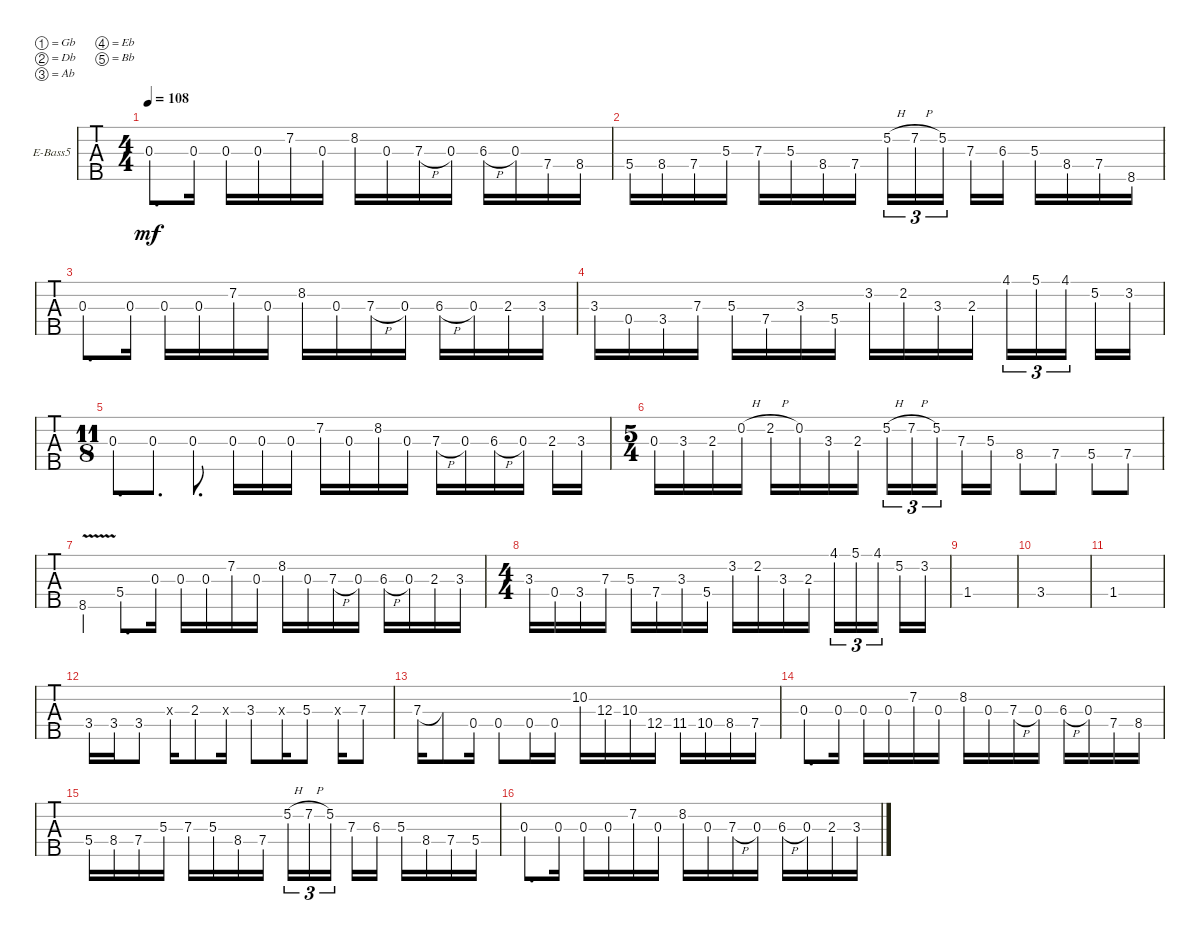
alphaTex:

\defaultSystemsLayout 4
\bracketExtendMode groupsimilarinstruments
\firstSystemTrackNameOrientation horizontal
\otherSystemsTrackNameOrientation horizontal
\track ("Electric Bass" "E-Bass5") {instrument electricbassfinger}
\staff {tabs}
\tuning (Gb2 Db2 Ab1 Eb1 Bb0)
\ts (4 4)
\tempo 108
\clef f4
\ks c
0.3.8{d dy mf instrument electricbassfinger} 0.3.16 0.3.16 0.3.16 7.2.16 0.3.16 8.2.16 0.3.16 7.3{h}.16 0.3.16 6.3{h}.16 0.3.16 7.4.16 8.4.16 |
5.4.16 8.4.16 7.4.16 5.3.16 7.3.16 5.3.16 8.4.16 7.4.16 5.2{h}.16{tu (3 2)} 7.2{h}.16{tu (3 2)} 5.2.16{tu (3 2)} 7.3.16 6.3.16 5.3.16 8.4.16 7.4.16 8.5.16 |
0.3.8{d} 0.3.16 0.3.16 0.3.16 7.2.16 0.3.16 8.2.16 0.3.16 7.3{h}.16 0.3.16 6.3{h}.16 0.3.16 2.3.16 3.3.16 |
3.3.16 0.4.16 3.4.16 7.3.16 5.3.16 7.4.16 3.3.16 5.4.16 3.2.16 2.2.16 3.3.16 2.3.16 4.1.16{tu (3 2)} 5.1.16{tu (3 2)} 4.1.16{tu (3 2)} 5.2.16 3.2.16 |
\ts (11 8)
0.3.8{d} 0.3.8{d} 0.3.8{d} 0.3.16 0.3.16 0.3.16 7.2.16 0.3.16 8.2.16 0.3.16 7.3{h}.16 0.3.16 6.3{h}.16 0.3.16 2.3.16 3.3.16 |
\ts (5 4)
0.3.16 3.3.16 2.3.16 0.2{h}.16 2.2{h}.16 0.2.16 3.3.16 2.3.16 5.2{h}.16{tu (3 2)} 7.2{h}.16{tu (3 2)} 5.2.16{tu (3 2)} 7.3.16 5.3.16 8.4.8 7.4.8 5.4.8 7.4.8 |
8.5{v}.4 5.4.8{d} 0.3.16 0.3.16 0.3.16 7.2.16 0.3.16 8.2.16 0.3.16 7.3{h}.16 0.3.16 6.3{h}.16 0.3.16 2.3.16 3.3.16 |
\ts (4 4)
3.3.16 0.4.16 3.4.16 7.3.16 5.3.16 7.4.16 3.3.16 5.4.16 3.2.16 2.2.16 3.3.16 2.3.16 4.1.16{tu (3 2)} 5.1.16{tu (3 2)} 4.1.16{tu (3 2)} 5.2.16 3.2.16 |
1.4.1 |
3.4.1 |
1.4.1 |
3.4.16 3.4.16 3.4.8 0.3{x}.16 2.3.8 0.3{x}.16 3.3.8 0.3{x}.16 5.3.8 0.3{x}.16 7.3.8 |
7.3.16 7.3{t}.8 0.4.16 0.4.8 0.4.16 0.4.16 10.2.16 12.3.16 10.3.16 12.4.16 11.4.16 10.4.16 8.4.16 7.4.16 |
0.3.8{d} 0.3.16 0.3.16 0.3.16 7.2.16 0.3.16 8.2.16 0.3.16 7.3{h}.16 0.3.16 6.3{h}.16 0.3.16 7.4.16 8.4.16 |
5.4.16 8.4.16 7.4.16 5.3.16 7.3.16 5.3.16 8.4.16 7.4.16 5.2{h}.16{tu (3 2)} 7.2{h}.16{tu (3 2)} 5.2.16{tu (3 2)} 7.3.16 6.3.16 5.3.16 8.4.16 7.4.16 5.4.16 |
0.3.8{d} 0.3.16 0.3.16 0.3.16 7.2.16 0.3.16 8.2.16 0.3.16 7.3{h}.16 0.3.16 6.3{h}.16 0.3.16 2.3.16 3.3.16
